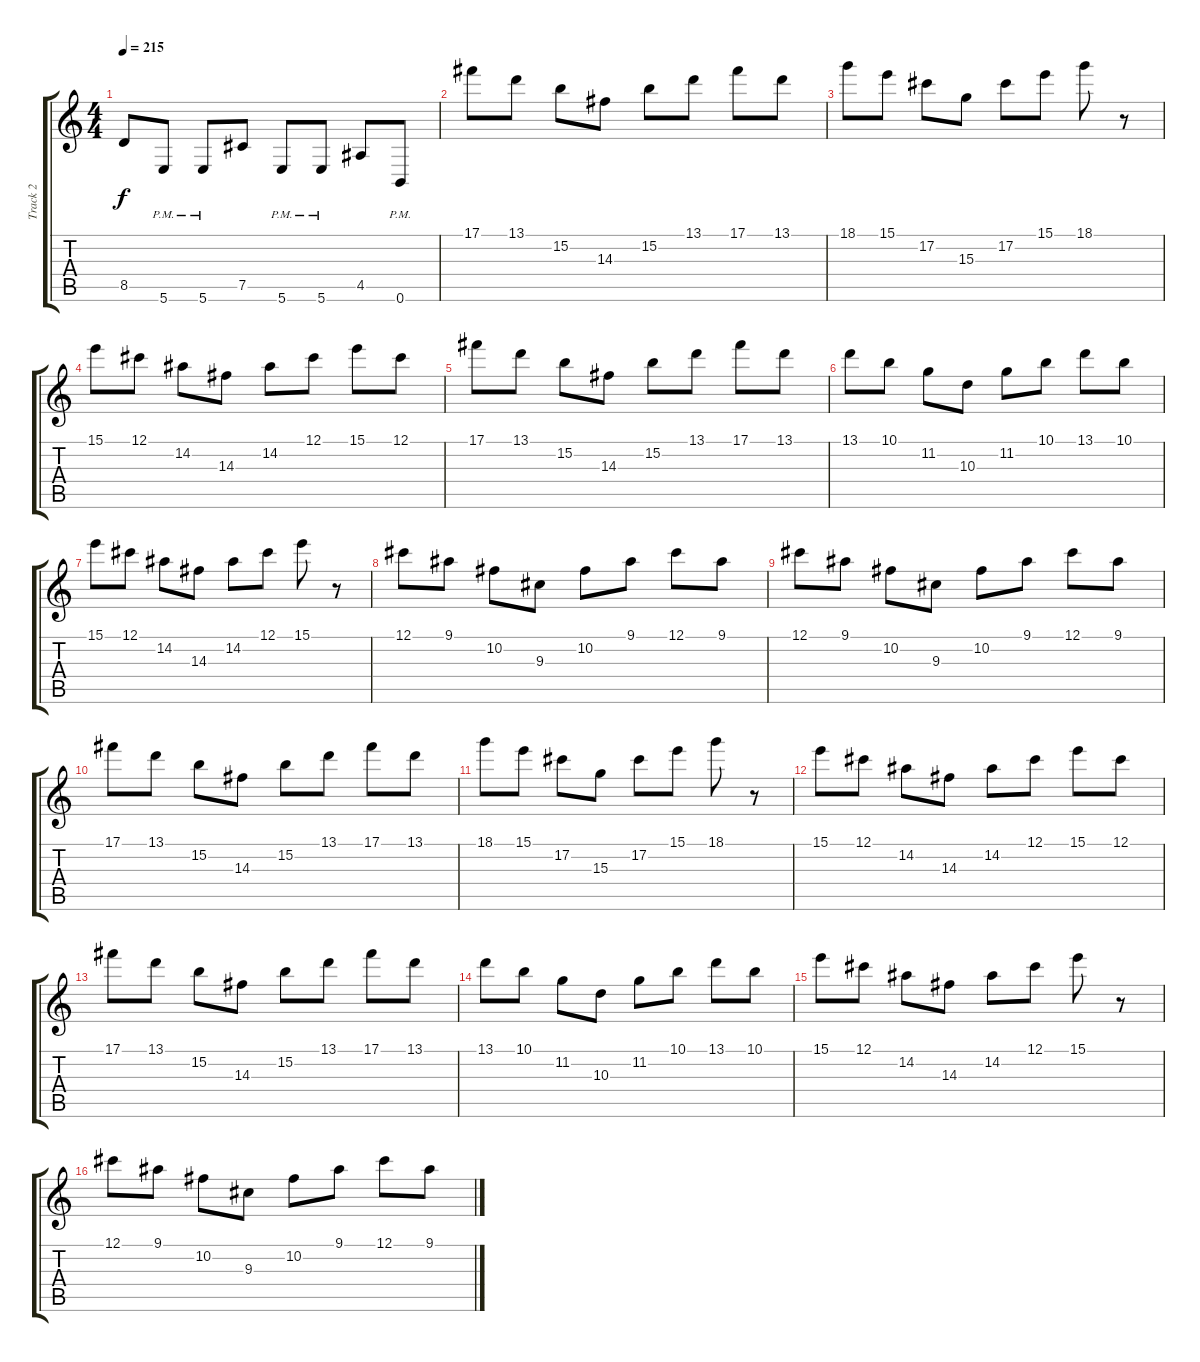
\track ("Track 2" "Track 2") {instrument distortionguitar}
\staff {score tabs}
\tuning (Db4 Ab3 E3 B2 Gb2 B1) {hide}
\ts (4 4)
\tempo 215
\clef g2
\ks c
8.5.8{dy f} 5.6{pm}.8 5.6{pm}.8 7.5.8 5.6{pm}.8 5.6{pm}.8 4.5.8 0.6{pm}.8 |
17.1.8 13.1.8 15.2.8 14.3.8 15.2.8 13.1.8 17.1.8 13.1.8 |
18.1.8 15.1.8 17.2.8 15.3.8 17.2.8 15.1.8 18.1.8 r.8 |
15.1.8 12.1.8 14.2.8 14.3.8 14.2.8 12.1.8 15.1.8 12.1.8 |
17.1.8 13.1.8 15.2.8 14.3.8 15.2.8 13.1.8 17.1.8 13.1.8 |
13.1.8 10.1.8 11.2.8 10.3.8 11.2.8 10.1.8 13.1.8 10.1.8 |
15.1.8 12.1.8 14.2.8 14.3.8 14.2.8 12.1.8 15.1.8 r.8 |
12.1.8 9.1.8 10.2.8 9.3.8 10.2.8 9.1.8 12.1.8 9.1.8 |
12.1.8 9.1.8 10.2.8 9.3.8 10.2.8 9.1.8 12.1.8 9.1.8 |
17.1.8 13.1.8 15.2.8 14.3.8 15.2.8 13.1.8 17.1.8 13.1.8 |
18.1.8 15.1.8 17.2.8 15.3.8 17.2.8 15.1.8 18.1.8 r.8 |
15.1.8 12.1.8 14.2.8 14.3.8 14.2.8 12.1.8 15.1.8 12.1.8 |
17.1.8 13.1.8 15.2.8 14.3.8 15.2.8 13.1.8 17.1.8 13.1.8 |
13.1.8 10.1.8 11.2.8 10.3.8 11.2.8 10.1.8 13.1.8 10.1.8 |
15.1.8 12.1.8 14.2.8 14.3.8 14.2.8 12.1.8 15.1.8 r.8 |
12.1.8 9.1.8 10.2.8 9.3.8 10.2.8 9.1.8 12.1.8 9.1.8
